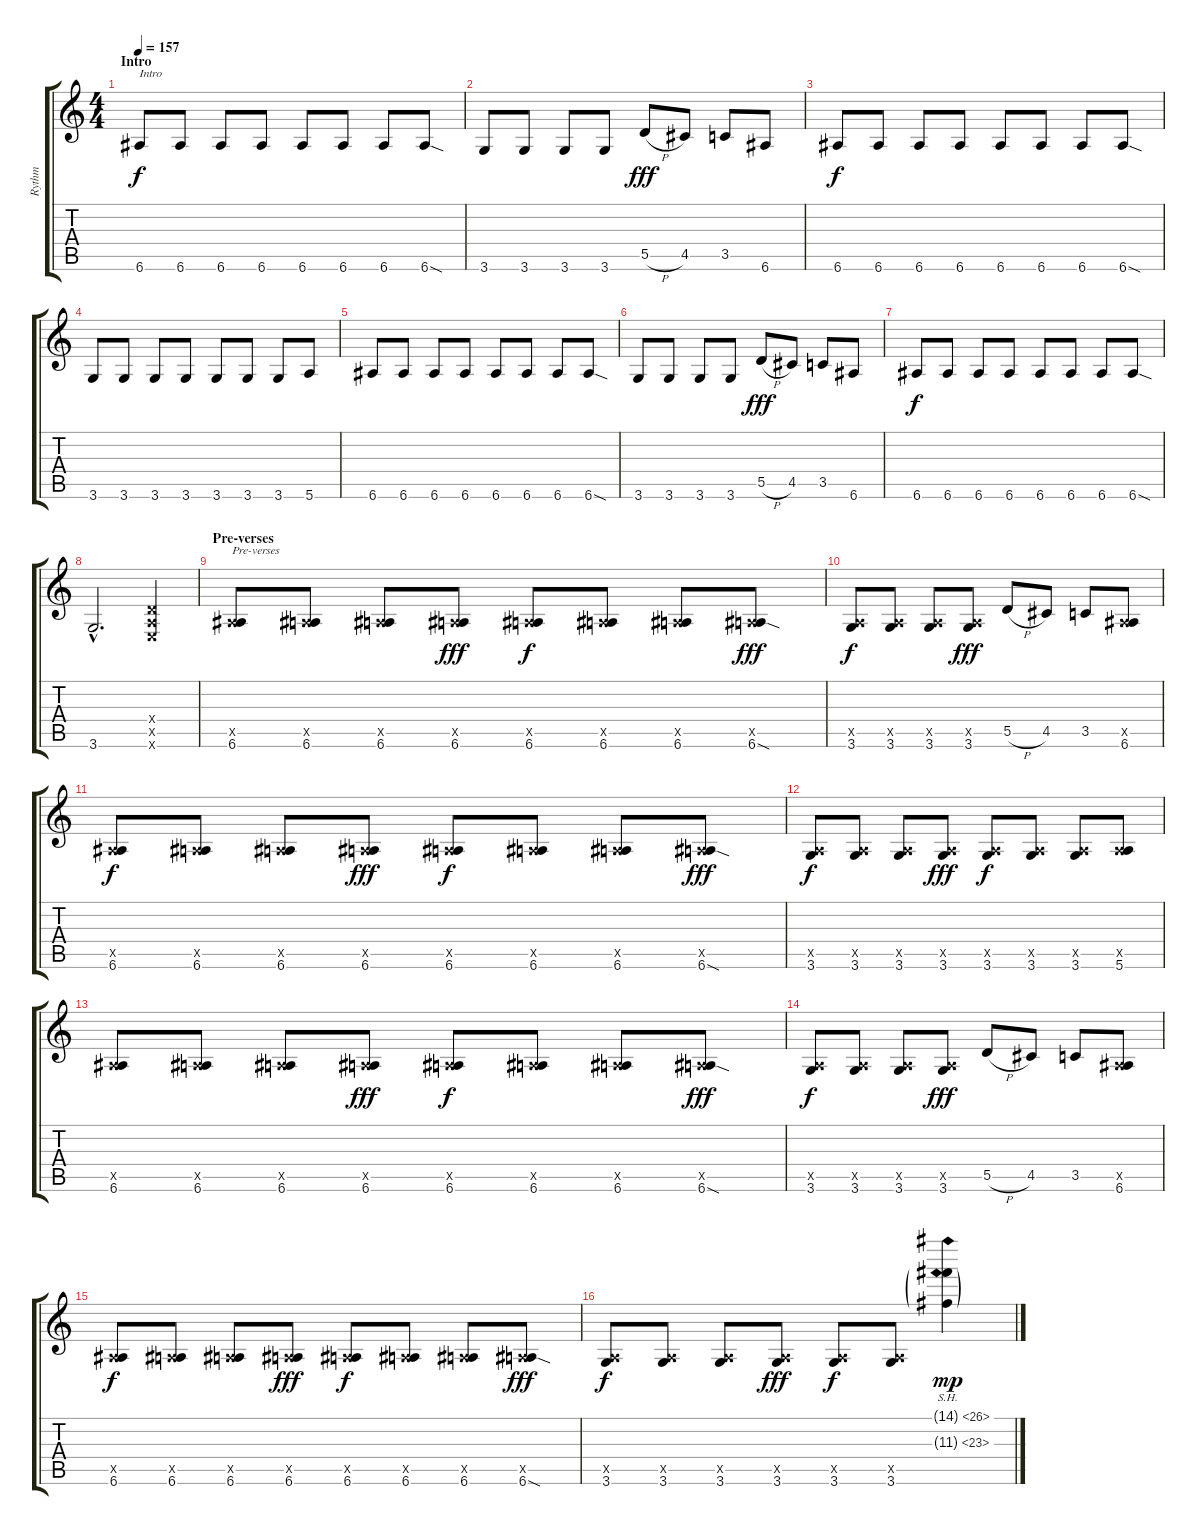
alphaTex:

\track ("Rythm" "Rythm") {instrument distortionguitar}
\staff {score tabs}
\tuning (E4 B3 G3 D3 A2 E2) {hide}
\ts (4 4)
\section ("" "Intro")
\tempo 157
\clef g2
\ks c
6.6.8{txt "Intro" dy f instrument distortionguitar} 6.6.8 6.6.8 6.6.8 6.6.8 6.6.8 6.6.8 6.6{sod}.8 |
3.6.8 3.6.8 3.6.8 3.6.8 5.5{h}.8{dy fff} 4.5.8 3.5.8 6.6.8 |
6.6.8{dy f} 6.6.8 6.6.8 6.6.8 6.6.8 6.6.8 6.6.8 6.6{sod}.8 |
3.6.8 3.6.8 3.6.8 3.6.8 3.6.8 3.6.8 3.6.8 5.6.8 |
6.6.8 6.6.8 6.6.8 6.6.8 6.6.8 6.6.8 6.6.8 6.6{sod}.8 |
3.6.8 3.6.8 3.6.8 3.6.8 5.5{h}.8{dy fff} 4.5.8 3.5.8 6.6.8 |
6.6.8{dy f} 6.6.8 6.6.8 6.6.8 6.6.8 6.6.8 6.6.8 6.6{sod}.8 |
3.6{hac}.2{d} (0.4{x} 0.5{x} 0.6{x}).4 |
\section ("" "Pre-verses")
(0.5{x} 6.6).8{txt "Pre-verses"} (0.5{x} 6.6).8 (0.5{x} 6.6).8 (0.5{x} 6.6).8{dy fff} (0.5{x} 6.6).8{dy f} (0.5{x} 6.6).8 (0.5{x} 6.6).8 (0.5{x} 6.6{sod}).8{dy fff} |
(0.5{x} 3.6).8{dy f} (0.5{x} 3.6).8 (0.5{x} 3.6).8 (0.5{x} 3.6).8{dy fff} 5.5{h}.8 4.5.8 3.5.8 (0.5{x} 6.6).8 |
(0.5{x} 6.6).8{dy f} (0.5{x} 6.6).8 (0.5{x} 6.6).8 (0.5{x} 6.6).8{dy fff} (0.5{x} 6.6).8{dy f} (0.5{x} 6.6).8 (0.5{x} 6.6).8 (0.5{x} 6.6{sod}).8{dy fff} |
(0.5{x} 3.6).8{dy f} (0.5{x} 3.6).8 (0.5{x} 3.6).8 (0.5{x} 3.6).8{dy fff} (0.5{x} 3.6).8{dy f} (0.5{x} 3.6).8 (0.5{x} 3.6).8 (0.5{x} 5.6).8 |
(0.5{x} 6.6).8 (0.5{x} 6.6).8 (0.5{x} 6.6).8 (0.5{x} 6.6).8{dy fff} (0.5{x} 6.6).8{dy f} (0.5{x} 6.6).8 (0.5{x} 6.6).8 (0.5{x} 6.6{sod}).8{dy fff} |
(0.5{x} 3.6).8{dy f} (0.5{x} 3.6).8 (0.5{x} 3.6).8 (0.5{x} 3.6).8{dy fff} 5.5{h}.8 4.5.8 3.5.8 (0.5{x} 6.6).8 |
(0.5{x} 6.6).8{dy f} (0.5{x} 6.6).8 (0.5{x} 6.6).8 (0.5{x} 6.6).8{dy fff} (0.5{x} 6.6).8{dy f} (0.5{x} 6.6).8 (0.5{x} 6.6).8 (0.5{x} 6.6{sod}).8{dy fff} |
(0.5{x} 3.6).8{dy f} (0.5{x} 3.6).8 (0.5{x} 3.6).8 (0.5{x} 3.6).8{dy fff} (0.5{x} 3.6).8{dy f} (0.5{x} 3.6).8 (14.1{sh 12 g} 11.3{sh 12 g}).4{dy mp}
